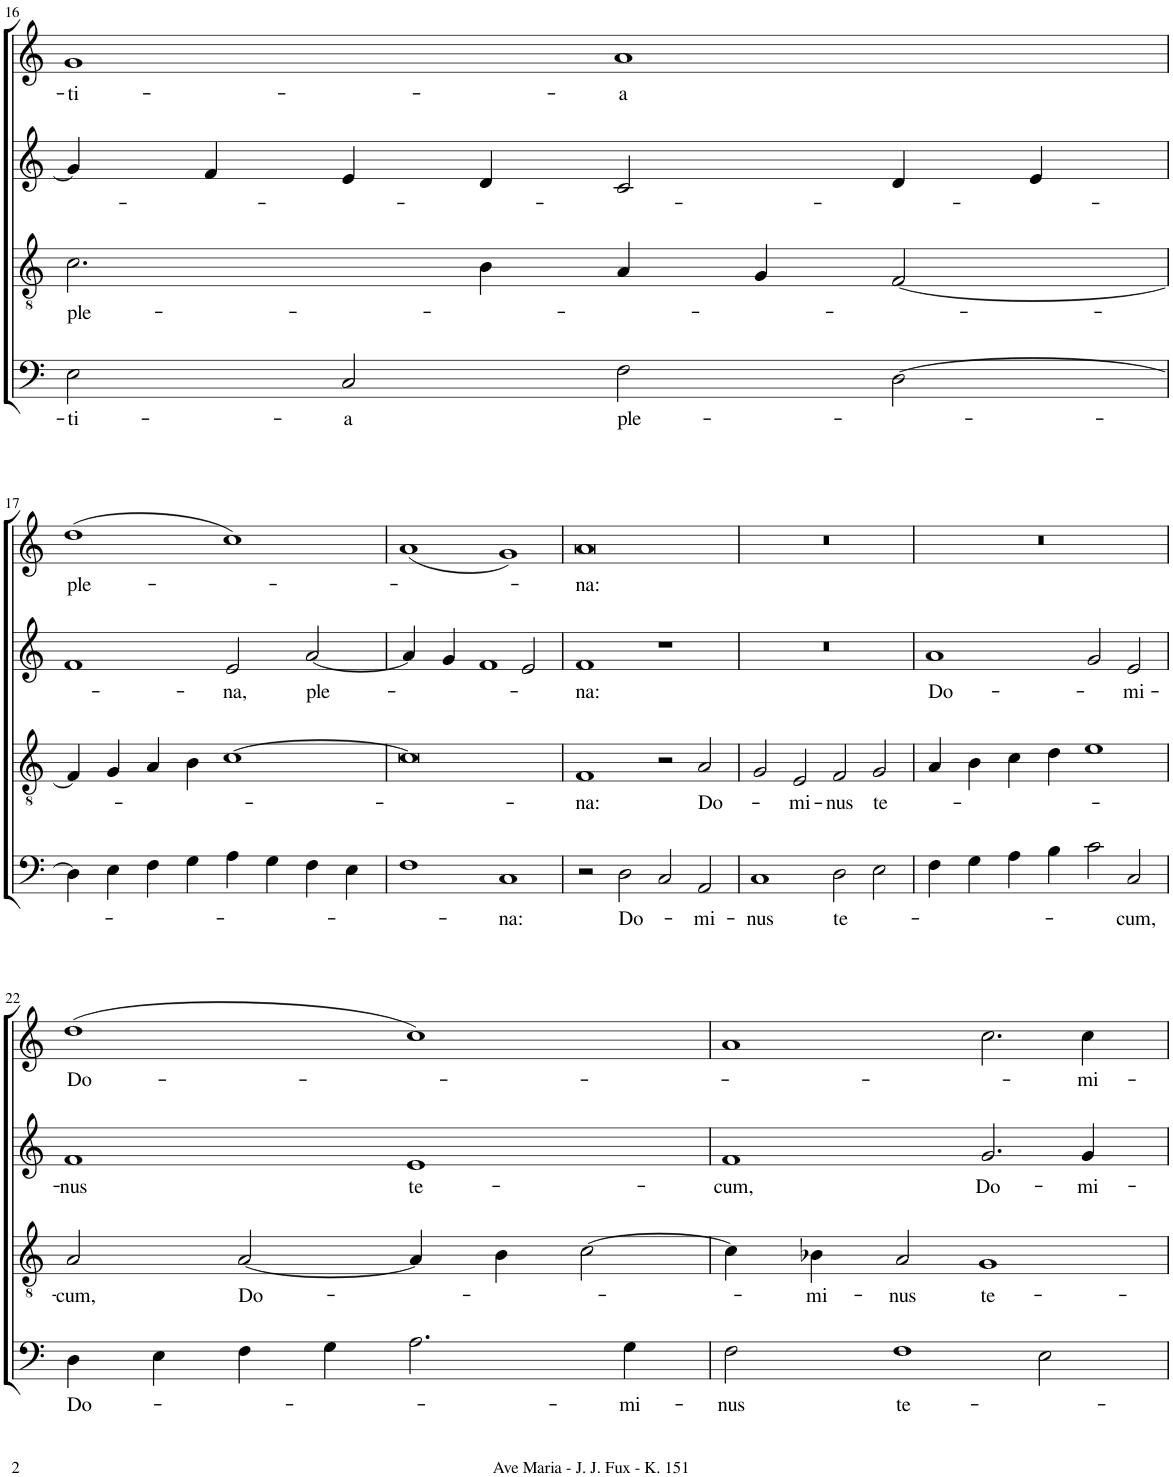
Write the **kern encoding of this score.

**kern	**text	**kern	**text	**kern	**text	**kern	**text
*part4	*part4	*part3	*part3	*part2	*part2	*part1	*part1
*staff4	*staff4	*staff3	*staff3	*staff2	*staff2	*staff1	*staff1
*I"Bass	*	*I"Tenor	*	*I"Alto	*	*I"Soprano	*
!!LO:PB:g=z
*clefF4	*	*clefGv2	*	*clefG2	*	*clefG2	*
*k[]	*	*k[]	*	*k[]	*	*k[]	*
*M2/1	*	*M2/1	*	*M2/1	*	*M2/1	*
*met(c|)	*	*met(c|)	*	*met(c|)	*	*met(c|)	*
=16	=16	=16	=16	=16	=16	=16	=16
!	!LO:LY:b	!	!LO:LY:b	!	!	!	!LO:LY:b
2E\	-ti-	2.c\	ple-	4g/]	.	1g	-ti-
.	.	.	.	4f/	.	.	.
!	!LO:LY:b	!	!	!	!	!	!
2C/	-a	.	.	4e/	.	.	.
.	.	4B\	.	4d/	.	.	.
!	!LO:LY:b	!	!	!	!	!	!LO:LY:b
2F\	ple-	4A/	.	2c/	.	1a	-a
.	.	4G/	.	.	.	.	.
[2D\	.	[2F/	.	4d/	.	.	.
.	.	.	.	4e/	.	.	.
!!LO:LB:g=z
=17	=17	=17	=17	=17	=17	=17	=17
!	!	!	!	!	!	!	!LO:LY:b
4D\]	.	4F/]	.	1f	.	(1dd	ple-
4E\	.	4G/	.	.	.	.	.
4F\	.	4A/	.	.	.	.	.
4G\	.	4B\	.	.	.	.	.
!	!	!	!	!	!LO:LY:b	!	!
4A\	.	[1c	.	2e/	na,	1cc)	.
4G\	.	.	.	.	.	.	.
!	!	!	!	!	!LO:LY:b	!	!
4F\	.	.	.	[2a/	ple-	.	.
4E\	.	.	.	.	.	.	.
=18	=18	=18	=18	=18	=18	=18	=18
1F	.	0c]	.	4a/]	.	(1a	.
.	.	.	.	4g/	.	.	.
.	.	.	.	1f	.	.	.
!	!LO:LY:b	!	!	!	!	!	!
1C	-na:	.	.	.	.	1g)	.
.	.	.	.	2e/	.	.	.
=19	=19	=19	=19	=19	=19	=19	=19
!	!	!	!LO:LY:b	!	!LO:LY:b	!	!LO:LY:b
2r	.	1F	na:	1f	-na:	0a	-na:
!	!LO:LY:b	!	!	!	!	!	!
2D\	Do-	.	.	.	.	.	.
2C/	.	2r	.	1r	.	.	.
!	!LO:LY:b	!	!LO:LY:b	!	!	!	!
2AA/	-mi-	2A/	Do-	.	.	.	.
=20	=20	=20	=20	=20	=20	=20	=20
!	!LO:LY:b	!	!	!	!	!	!
1C	-nus	2G/	.	0r	.	0r	.
!	!	!	!LO:LY:b	!	!	!	!
.	.	2E/	-mi-	.	.	.	.
!	!LO:LY:b	!	!LO:LY:b	!	!	!	!
2D\	te-	2F/	-nus	.	.	.	.
!	!	!	!LO:LY:b	!	!	!	!
2E\	.	2G/	te-	.	.	.	.
=21	=21	=21	=21	=21	=21	=21	=21
!	!	!	!	!	!LO:LY:b	!	!
4F\	.	4A/	.	1a	Do-	0r	.
4G\	.	4B\	.	.	.	.	.
4A\	.	4c\	.	.	.	.	.
4B\	.	4d\	.	.	.	.	.
2c\	.	1e	.	2g/	.	.	.
!	!LO:LY:b	!	!	!	!LO:LY:b	!	!
2C/	-cum,	.	.	2e/	-mi-	.	.
!!LO:LB:g=z
=22	=22	=22	=22	=22	=22	=22	=22
!	!LO:LY:b	!	!LO:LY:b	!	!LO:LY:b	!	!LO:LY:b
4D\	Do-	2A/	-cum,	1f	-nus	(1dd	Do-
4E\	.	.	.	.	.	.	.
!	!	!	!LO:LY:b	!	!	!	!
4F\	.	[2A/	Do-	.	.	.	.
4G\	.	.	.	.	.	.	.
!	!	!	!	!	!LO:LY:b	!	!
2.A\	.	4A/]	.	1e	te-	1cc)	.
.	.	4B\	.	.	.	.	.
.	.	[2c\	.	.	.	.	.
!	!LO:LY:b	!	!	!	!	!	!
4G\	-mi-	.	.	.	.	.	.
=23	=23	=23	=23	=23	=23	=23	=23
!	!LO:LY:b	!	!	!	!LO:LY:b	!	!
2F\	-nus	4c\]	.	1f	-cum,	1a	.
!	!	!	!LO:LY:b	!	!	!	!
.	.	4B-X\	-mi-	.	.	.	.
!	!LO:LY:b	!	!LO:LY:b	!	!	!	!
1F	te-	2A/	-nus	.	.	.	.
!	!	!	!LO:LY:b	!	!LO:LY:b	!	!
.	.	1G	te-	2.g/	Do-	2.cc\	.
2E\	.	.	.	.	.	.	.
!	!	!	!	!	!LO:LY:b	!	!LO:LY:b
.	.	.	.	4g/	-mi-	4cc\	-mi-
=	=	=	=	=	=	=	=
*-	*-	*-	*-	*-	*-	*-	*-
